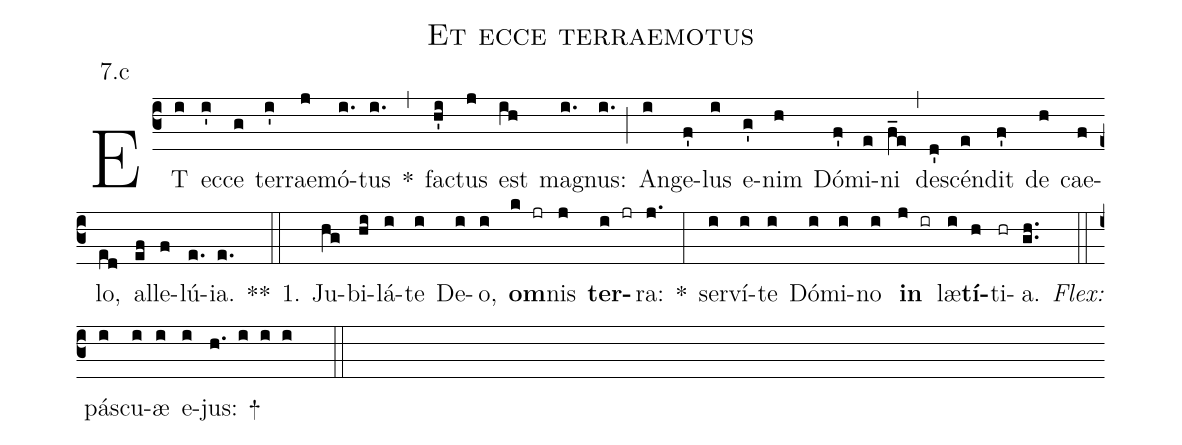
name:Et ecce terraemotus;
office-part:Antiphona;
mode:7;
annotation: 7.c;
%%
(c3) ET(i) ec(i')ce(g) ter(i')rae(j)mó(i.)tus(i.) *(,) fa(h'i)ctus(j) est(ih) ma(i.)gnus:(i.) (;) An(i)ge(f')lus(i) e(g')nim(h) Dó(f')mi(e)ni(f_e) (,) de(d')scén(e)dit(f') de(h) cae(f)lo,(ed) al(ef)le(f)lú(e.)ia.(e.) **(::)
1. Ju(hg)bi(hi)lá(i)te(i) De(i)o,(i) <b>om</b>(k jr)nis(j) <b>ter</b>(i jr)ra:(j.) *(:) ser(i)ví(i)te(i) Dó(i)mi(i)no(i) <b>in</b>(j ir) læ(i)<b>tí</b>(h)ti(hr)a.(gh..) <i>Flex:</i>(::)  pás(i)cu(i)æ(i) e(i)jus: +(h. i i i  ::)
